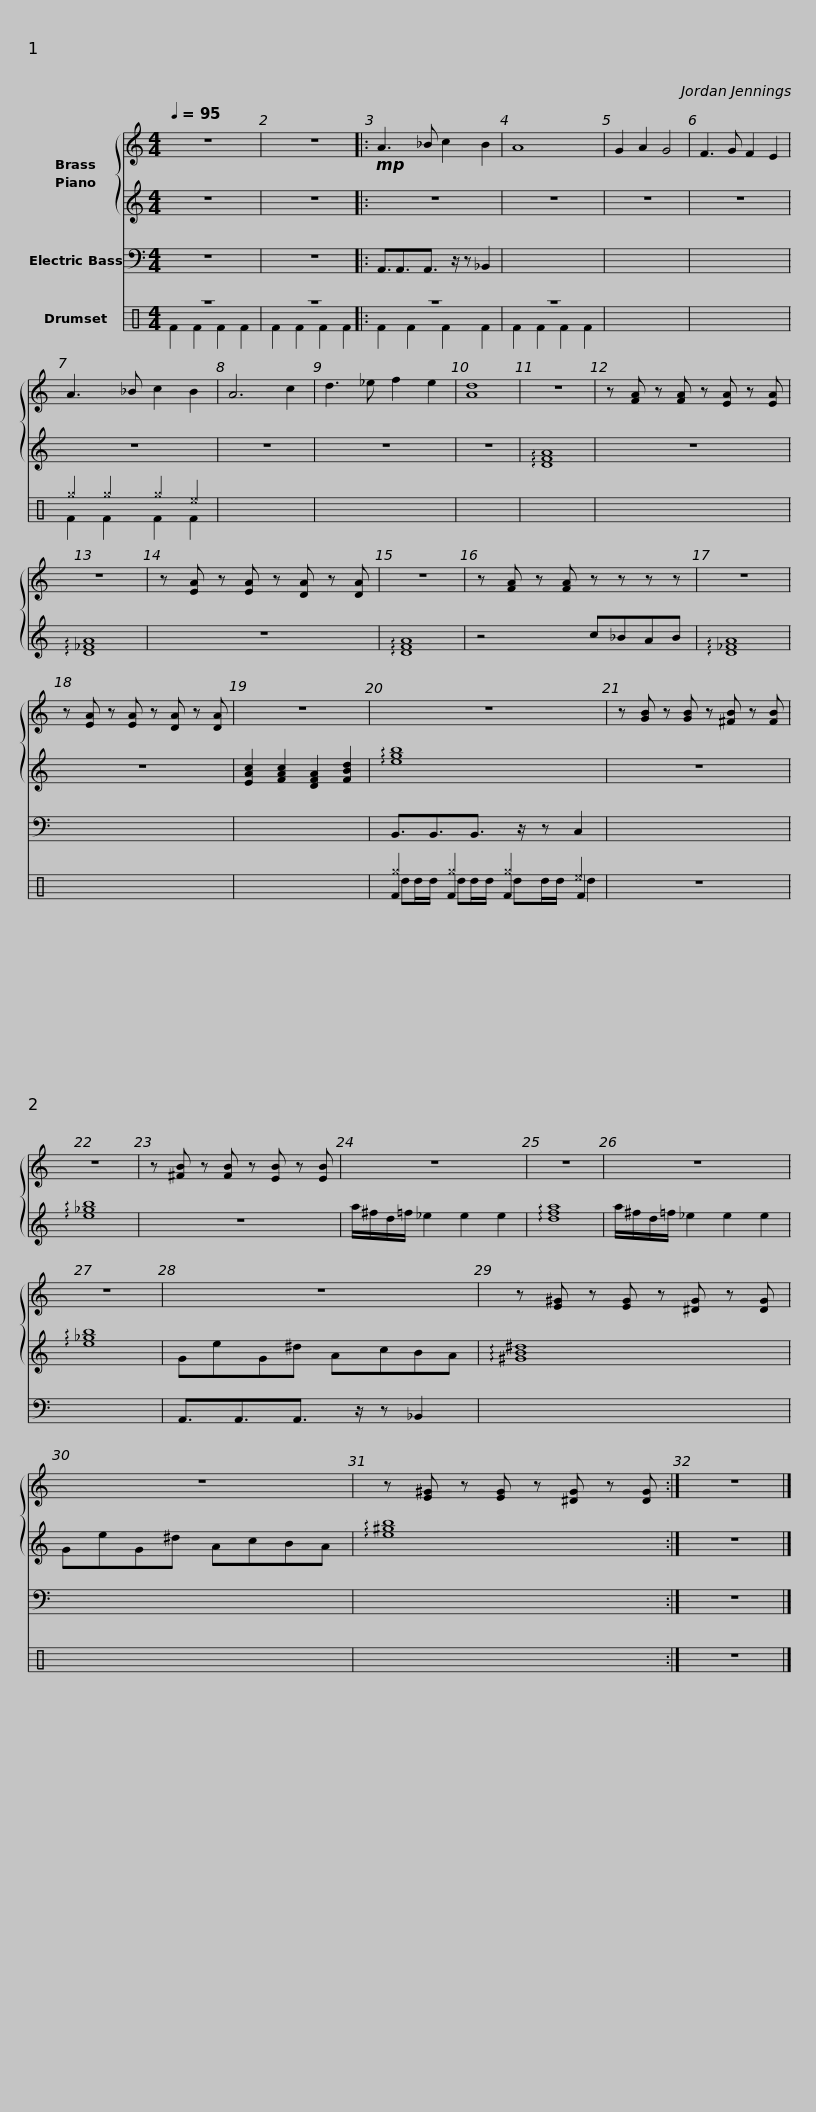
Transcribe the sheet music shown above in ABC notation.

X:1
%%score { 1 2 } 3 ( 4 5 6 )
L:1/8
Q:1/4=95
M:4/4
I:linebreak $
K:C
V:1 treble
V:2 treble
V:3 bass transpose=-12
V:4 perc
K:none
V:5 perc
K:none
V:6 perc
K:none
V:1
 z8 | z8 |:!mp! A3 _B c2 B2 | A8 | G2 A2 G4 | %5
 F3 G F2 E2 | A3 _B c2 B2 |$ A6 c2 | d3 _e f2 e2 | [Ad]8 | %10
 z8 | z [FA] z [FA] z [EA] z [EA] | z8 | z [EA] z [EA] z [DA] z [DA] | z8 |$ %15
 z [FA] z [FA] z z z z | z8 | z [EA] z [EA] z [DA] z [DA] | z8 | z8 |$ %20
 z [GB] z [GB] z [^FB] z [FB] | z8 | z [^FB] z [FB] z [EB] z [EB] | z8 | z8 |$ %25
 z8 | z8 | z8 | z [E^G] z [EG] z [^DG] z [DG] |$ z8 | %30
 z [E^G] z [EG] z [^DG] z [DG] :| z8 |] %32
V:2
 z8 | z8 |: z8 | z8 | z8 | %5
 z8 | z8 |$ z8 | z8 | z8 | %10
 !arpeggio![DFA]8 | z8 | !arpeggio![D_FA]8 | z8 | !arpeggio![DFA]8 |$ %15
 z4 c_BAB | !arpeggio![D_FA]8 | z8 | [EAc]2 [FAc]2 [DFA]2 [FBd]2 | !arpeggio![egb]8 |$ %20
 z8 | !arpeggio![e_gb]8 | z8 | a/^f/d/=f/ _e2 e2 e2 | !arpeggio![dfa]8 |$ %25
 a/^f/d/=f/ _e2 e2 e2 | !arpeggio![e_gb]8 | GeG^d AcBA | !arpeggio![^GB^d]8 |$ GeG^d AcBA | %30
 !arpeggio![e^gb]8 :| z8 |] %32
V:3
 z8 | z8 |: A,,3/2A,,3/2A,,3/2 z/ z _B,,2 | x8 | x8 | %5
 x8 | x8 |$ x8 | x8 | x8 | %10
 x8 | x8 | x8 | x8 | x8 |$ %15
 x8 | x8 | x8 | x8 | B,,3/2B,,3/2B,,3/2 z/ z C,2 |$ %20
 x8 | x8 | x8 | x8 | x8 |$ %25
 x8 | x8 | A,,3/2A,,3/2A,,3/2 z/ z _B,,2 | x8 |$ x8 | %30
 x8 :| z8 |] %32
V:4
 z8 | z8 |: z8 | z8 | x8 | %5
 x8 | ^g2 ^g2 ^g2 ^e2 |$ x8 | x8 | x8 | %10
 x8 | x8 | x8 | x8 | x8 |$ %15
 x8 | x8 | x8 | x8 | ^g2 ^g2 ^g2 ^e2 |$ %20
 x8 | x8 | x8 | x8 | x8 |$ %25
 x8 | x8 | x8 | x8 |$ x8 | %30
 x8 :| z8 |] %32
V:5
 F2 F2 F2 F2 | F2 F2 F2 F2 |: F2 F2 F2 F2 | F2 F2 F2 F2 | x8 | %5
 x8 | F2 F2 F2 F2 |$ x8 | x8 | x8 | %10
 x8 | x8 | x8 | x8 | x8 |$ %15
 x8 | x8 | x8 | x8 | F2 F2 F2 F2 |$ %20
 x8 | x8 | x8 | x8 | x8 |$ %25
 x8 | x8 | x8 | x8 |$ x8 | %30
 x8 :| x8 |] %32
V:6
 x8 | x8 |: x8 | x8 | x8 | %5
 x8 | x8 |$ x8 | x8 | x8 | %10
 x8 | x8 | x8 | x8 | x8 |$ %15
 x8 | x8 | x8 | x8 | dd/d/ dd/d/ dd/d/ d2 |$ %20
 z8 | x8 | x8 | x8 | x8 |$ %25
 x8 | x8 | x8 | x8 |$ x8 | %30
 x8 :| x8 |] %32
